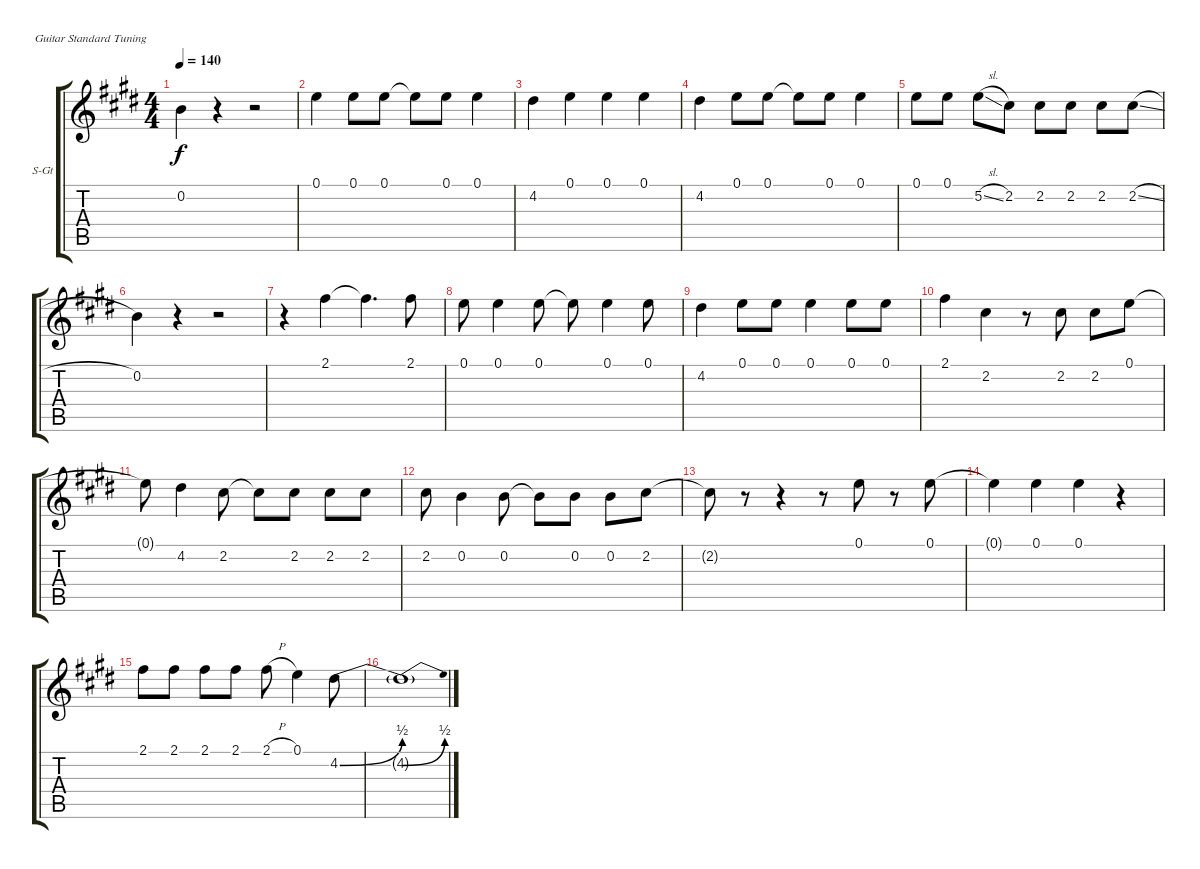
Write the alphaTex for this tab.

\bracketExtendMode groupsimilarinstruments
\firstSystemTrackNameOrientation horizontal
\otherSystemsTrackNameOrientation horizontal
\track ("Vocals" "S-Gt") {instrument lead2sawtooth}
\staff {score tabs}
\tuning (E4 B3 G3 D3 A2 E2)
\displaytranspose 12
\ts (4 4)
\tempo 140
\clef g2
\ks e
0.2.4{dy f} r.4 r.2 |
0.1.4 0.1.8 0.1.8 0.1{t}.8 0.1.8 0.1.4 |
4.2.4 0.1.4 0.1.4 0.1.4 |
4.2.4 0.1.8 0.1.8 0.1{t}.8 0.1.8 0.1.4 |
0.1.8 0.1.8 5.2{sl}.8 2.2.8 2.2.8 2.2.8 2.2.8 2.2{sl}.8 |
0.2.4 r.4 r.2 |
r.4 2.1.4 2.1{t}.4{d} 2.1.8 |
0.1.8 0.1.4 0.1.8 0.1{t}.8 0.1.4 0.1.8 |
4.2.4 0.1.8 0.1.8 0.1.4 0.1.8 0.1.8 |
2.1.4 2.2.4 r.8 2.2.8 2.2.8 0.1.8 |
0.1{t}.8 4.2.4 2.2.8 2.2{t}.8 2.2.8 2.2.8 2.2.8 |
2.2.8 0.2.4 0.2.8 0.2{t}.8 0.2.8 0.2.8 2.2.8 |
2.2{t}.8 r.8 r.4 r.8 0.1.8 r.8 0.1.8 |
0.1{t}.4 0.1.4 0.1.4 r.4 |
2.1.8 2.1.8 2.1.8 2.1.8 2.1{h}.8 0.1.4 4.2{be (bend 0 0 60 2)}.8 |
4.2{be (bend 0 0 60 2) t}.1
